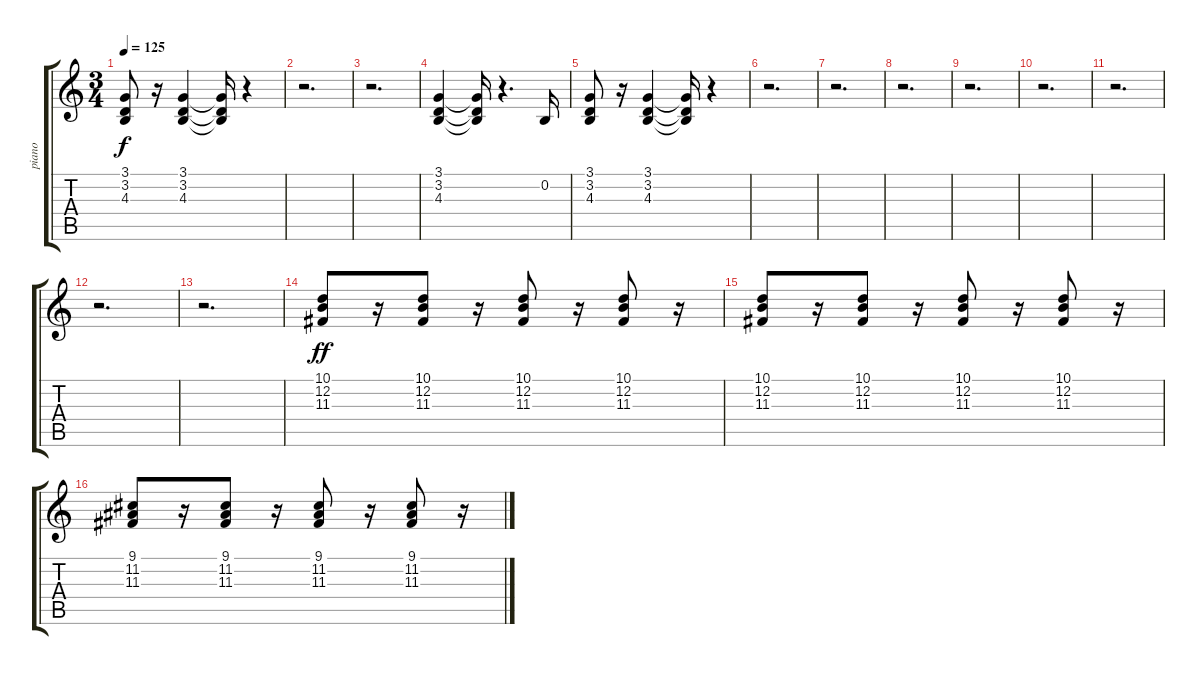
\track ("piano" "piano") {instrument electricpiano1}
\staff {score tabs}
\tuning (E4 B3 G3 D3 A2 E2) {hide}
\ts (3 4)
\tempo 125
\clef g2
\ks c
(3.1 3.2 4.3).8{dy f} r.16 (3.1 3.2 4.3).4 (3.1{t} 3.2{t} 4.3{t}).16 r.4 |
r.2{d} |
r.2{d} |
(3.1 3.2 4.3).4 (3.1{t} 3.2{t} 4.3{t}).16 r.4{d} 0.2.16 |
(3.1 3.2 4.3).8 r.16 (3.1 3.2 4.3).4 (3.1{t} 3.2{t} 4.3{t}).16 r.4 |
r.2{d} |
r.2{d} |
r.2{d} |
r.2{d} |
r.2{d} |
r.2{d} |
r.2{d} |
r.2{d} |
(10.1 12.2 11.3).8{dy ff} r.16 (10.1 12.2 11.3).8 r.16 (10.1 12.2 11.3).8 r.16 (10.1 12.2 11.3).8 r.16 |
(10.1 12.2 11.3).8 r.16 (10.1 12.2 11.3).8 r.16 (10.1 12.2 11.3).8 r.16 (10.1 12.2 11.3).8 r.16 |
(9.1 11.2 11.3).8 r.16 (9.1 11.2 11.3).8 r.16 (9.1 11.2 11.3).8 r.16 (9.1 11.2 11.3).8 r.16
